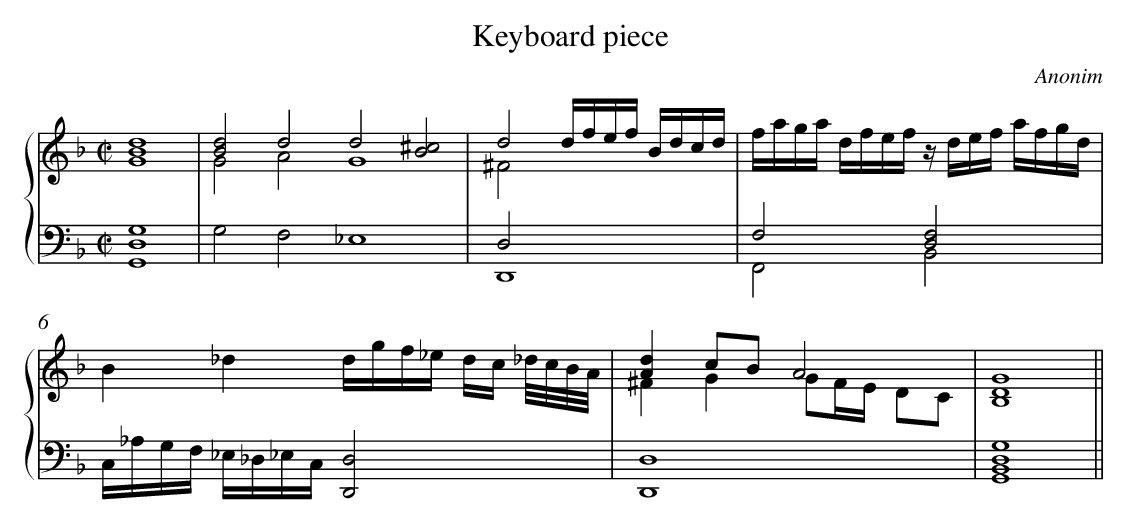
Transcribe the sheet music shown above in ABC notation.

X:1
T: Keyboard piece
C: Anonim
L: 1/16
M: C|
%%staves {1 2}
V: 1 clef=treble
V: 2 clef=bass
K: F
[V:1] [d16B16G16] |
[V:2] [G,16D,16G,,16] |
[V:1] [d8B8]d8 & G8A8 [|]
[V:2] G,8F,8 [|]
[V:1] d8[^c8B8] & G16 |
[V:2] _E,16 |
[V:1] d8dfef Bdcd & ^F8x8 |
[V:2] D,8x8 & D,,16 |
[V:1] faga dfef z def afgd |
[V:2] F,8[F,8D,8] & F,,8B,,8 |
[V:1] B4_d4dgf_e dc _d/c/B/A/ |
[V:2] C,_A,G,F, _E,_D,_E,C,[D,8D,,8] |
[V:1] [d4A4]c2B2A8 & ^F4G4G2FE D2C2 |
[V:2] [D,16D,,16] |
[V:1] [G16D16B,16] ||
[V:2] [G,16D,16B,,16G,,16] ||
